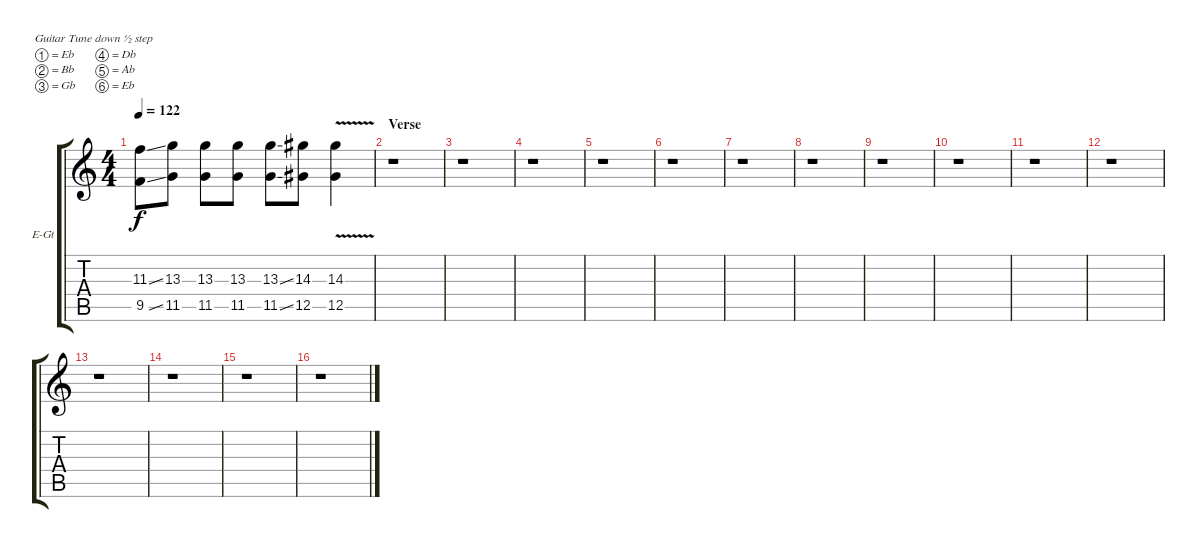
\bracketExtendMode groupsimilarinstruments
\firstSystemTrackNameOrientation horizontal
\otherSystemsTrackNameOrientation horizontal
\track ("Guit 2" "E-Gt") {instrument distortionguitar}
\staff {score tabs}
\tuning (Eb4 Bb3 Gb3 Db3 Ab2 Eb2)
\ts (4 4)
\tempo 122
\clef g2
\ks c
(11.3{ss} 9.5{ss}).8{dy f} (13.3 11.5).8 (13.3 11.5).8 (13.3 11.5).8 (13.3{ss} 11.5{ss}).8 (14.3 12.5).8 (14.3{v} 12.5{v}).4 |
\section ("" "Verse")
r.1 |
r.1 |
r.1 |
r.1 |
r.1 |
r.1 |
r.1 |
r.1 |
r.1 |
r.1 |
r.1 |
r.1 |
r.1 |
r.1 |
r.1
